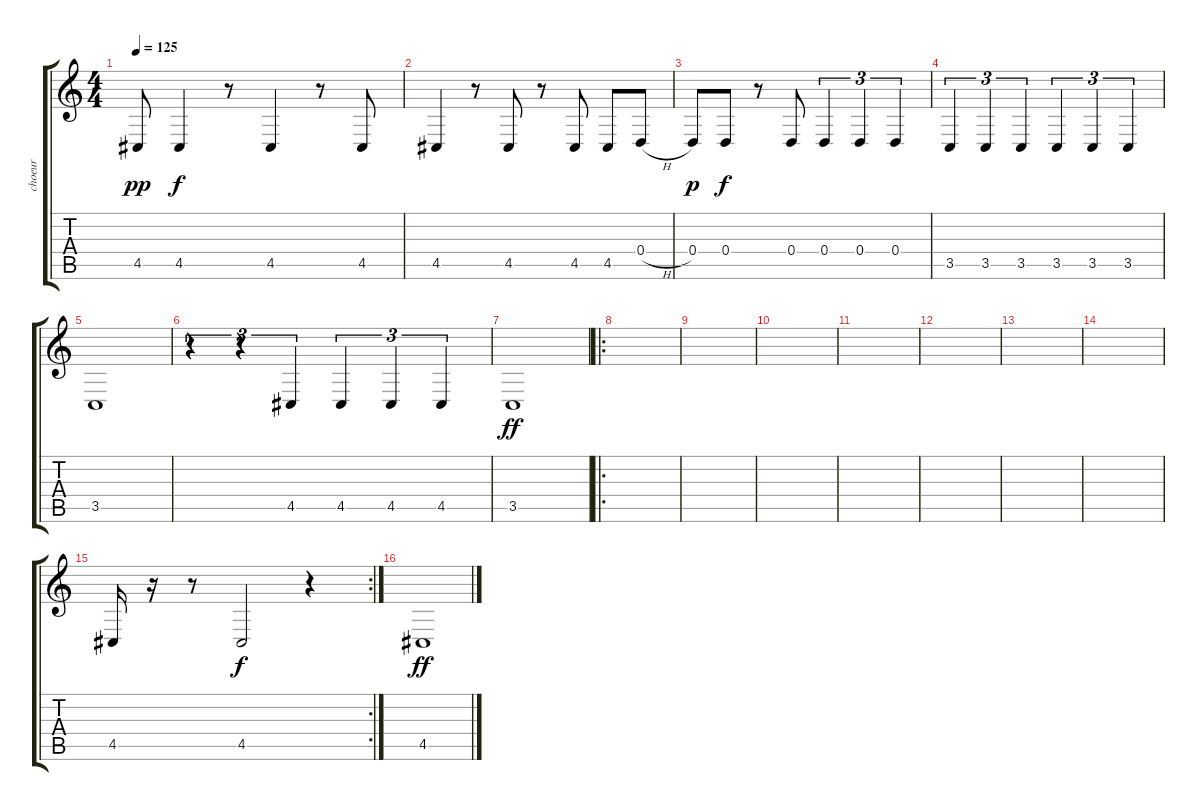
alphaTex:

\track ("choeur" "choeur") {instrument blownbottle}
\staff {score tabs}
\tuning (E4 B3 G3 D3 A2 E2) {hide}
\ts (4 4)
\tempo 125
\clef g2
\ks c
4.5.8{dy pp} 4.5.4{dy f} r.8 4.5.4 r.8 4.5.8 |
4.5.4 r.8 4.5.8 r.8 4.5.8 4.5.8 0.4{h}.8 |
0.4.8{dy p} 0.4.8{dy f} r.8 0.4.8 0.4.4{tu (3 2)} 0.4.4{tu (3 2)} 0.4.4{tu (3 2)} |
3.5.4{tu (3 2)} 3.5.4{tu (3 2)} 3.5.4{tu (3 2)} 3.5.4{tu (3 2)} 3.5.4{tu (3 2)} 3.5.4{tu (3 2)} |
3.5.1 |
r.4{tu (3 2)} r.4{tu (3 2)} 4.5.4{tu (3 2)} 4.5.4{tu (3 2)} 4.5.4{tu (3 2)} 4.5.4{tu (3 2)} |
3.5.1{dy ff} |
\ro
|
|
|
|
|
|
|
\rc 2
4.5.16 r.16 r.8 4.5.2{dy f} r.4 |
4.5{h}.1{dy ff volume 9 instrument blownbottle}
